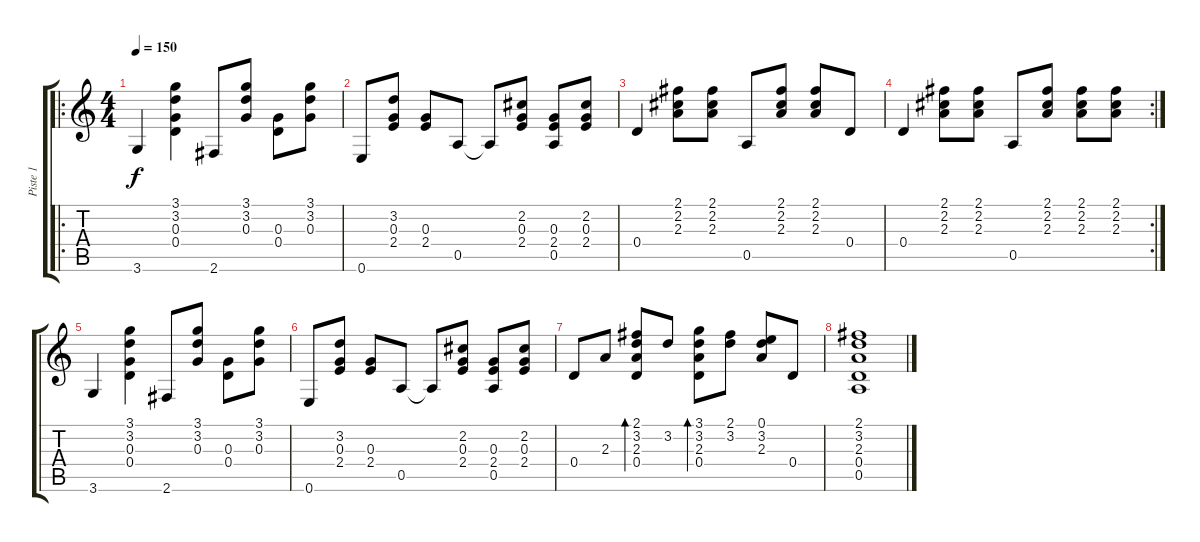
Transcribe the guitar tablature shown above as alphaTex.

\track ("Piste 1" "Piste 1") {instrument acousticguitarsteel}
\staff {score tabs}
\tuning (E4 B3 G3 D3 A2 E2) {hide}
\ro
\ts (4 4)
\tempo 150
\clef g2
\ks c
3.6.4{dy f} (3.1 3.2 0.3 0.4).4 2.6.8 (3.1 3.2 0.3).8 (0.3 0.4).8 (3.1 3.2 0.3).8 |
0.6.8 (3.2 0.3 2.4).8 (0.3 2.4).8 0.5.8 0.5{t}.8 (2.2 0.3 2.4).8 (0.3 2.4 0.5).8 (2.2 0.3 2.4).8 |
0.4.4 (2.1 2.2 2.3).8 (2.1 2.2 2.3).8 0.5.8 (2.1 2.2 2.3).8 (2.1 2.2 2.3).8 0.4.8 |
\rc 2
0.4.4 (2.1 2.2 2.3).8 (2.1 2.2 2.3).8 0.5.8 (2.1 2.2 2.3).8 (2.1 2.2 2.3).8 (2.1 2.2 2.3).8 |
3.6.4 (3.1 3.2 0.3 0.4).4 2.6.8 (3.1 3.2 0.3).8 (0.3 0.4).8 (3.1 3.2 0.3).8 |
0.6.8 (3.2 0.3 2.4).8 (0.3 2.4).8 0.5.8 0.5{t}.8 (2.2 0.3 2.4).8 (0.3 2.4 0.5).8 (2.2 0.3 2.4).8 |
0.4.8 2.3.8 (2.1 3.2 2.3 0.4).8{bd 120} 3.2.8 (3.1 3.2 2.3 0.4).8{bd 120} (2.1 3.2).8 (0.1 3.2 2.3).8 0.4.8 |
(2.1 3.2 2.3 0.4 0.5).1
